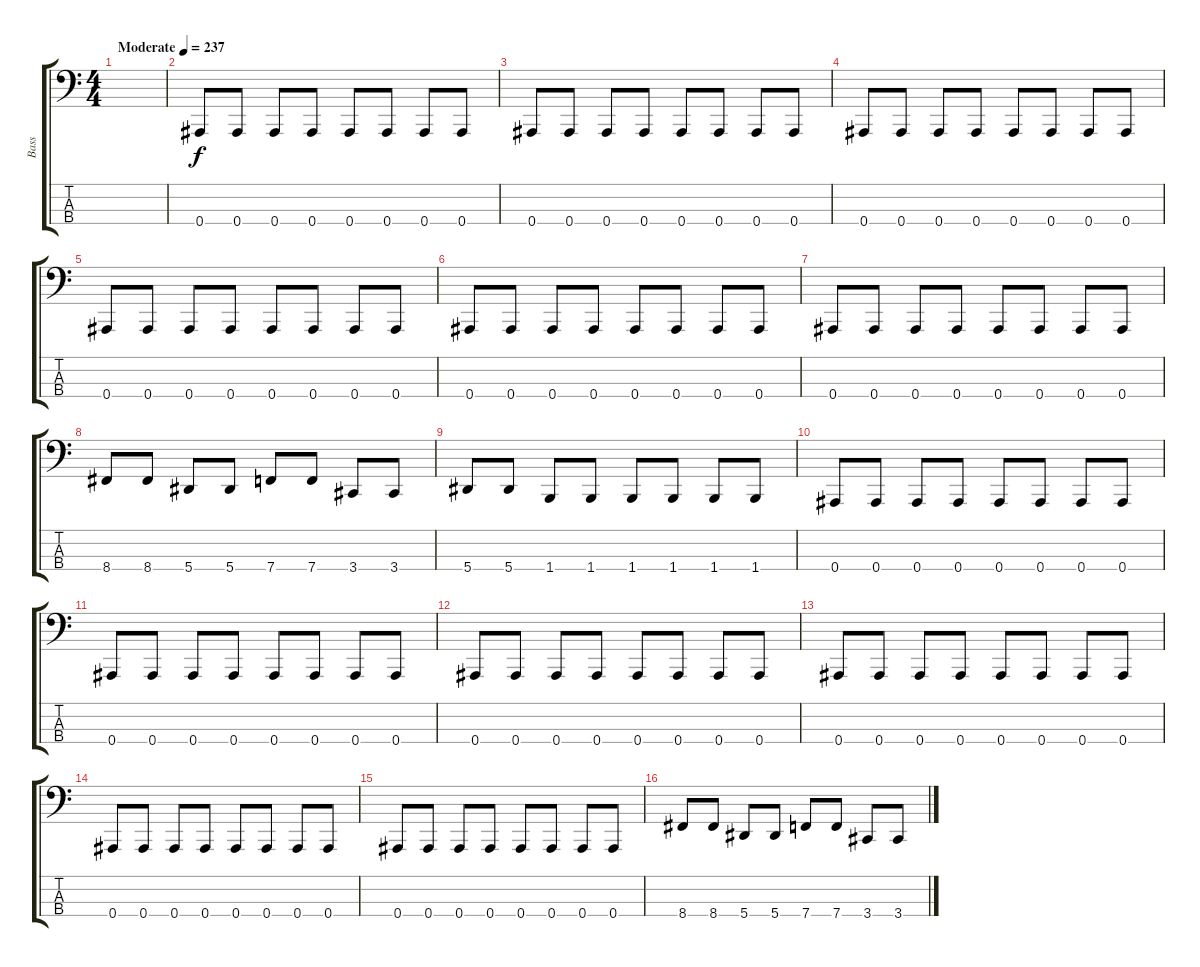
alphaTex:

\track ("Bass" "Bass") {instrument acousticguitarsteel}
\staff {score tabs}
\tuning (Eb2 Bb1 F1 Bb0) {hide}
\ts (4 4)
\tempo (237 "Moderate")
\clef f4
\ks c
|
0.4.8 0.4.8 0.4.8 0.4.8 0.4.8 0.4.8 0.4.8 0.4.8 |
0.4.8 0.4.8 0.4.8 0.4.8 0.4.8 0.4.8 0.4.8 0.4.8 |
0.4.8 0.4.8 0.4.8 0.4.8 0.4.8 0.4.8 0.4.8 0.4.8 |
0.4.8 0.4.8 0.4.8 0.4.8 0.4.8 0.4.8 0.4.8 0.4.8 |
0.4.8 0.4.8 0.4.8 0.4.8 0.4.8 0.4.8 0.4.8 0.4.8 |
0.4.8 0.4.8 0.4.8 0.4.8 0.4.8 0.4.8 0.4.8 0.4.8 |
8.4.8 8.4.8 5.4.8 5.4.8 7.4.8 7.4.8 3.4.8 3.4.8 |
5.4.8 5.4.8 1.4.8 1.4.8 1.4.8 1.4.8 1.4.8 1.4.8 |
0.4.8 0.4.8 0.4.8 0.4.8 0.4.8 0.4.8 0.4.8 0.4.8 |
0.4.8 0.4.8 0.4.8 0.4.8 0.4.8 0.4.8 0.4.8 0.4.8 |
0.4.8 0.4.8 0.4.8 0.4.8 0.4.8 0.4.8 0.4.8 0.4.8 |
0.4.8 0.4.8 0.4.8 0.4.8 0.4.8 0.4.8 0.4.8 0.4.8 |
0.4.8 0.4.8 0.4.8 0.4.8 0.4.8 0.4.8 0.4.8 0.4.8 |
0.4.8 0.4.8 0.4.8 0.4.8 0.4.8 0.4.8 0.4.8 0.4.8 |
8.4.8 8.4.8 5.4.8 5.4.8 7.4.8 7.4.8 3.4.8 3.4.8
